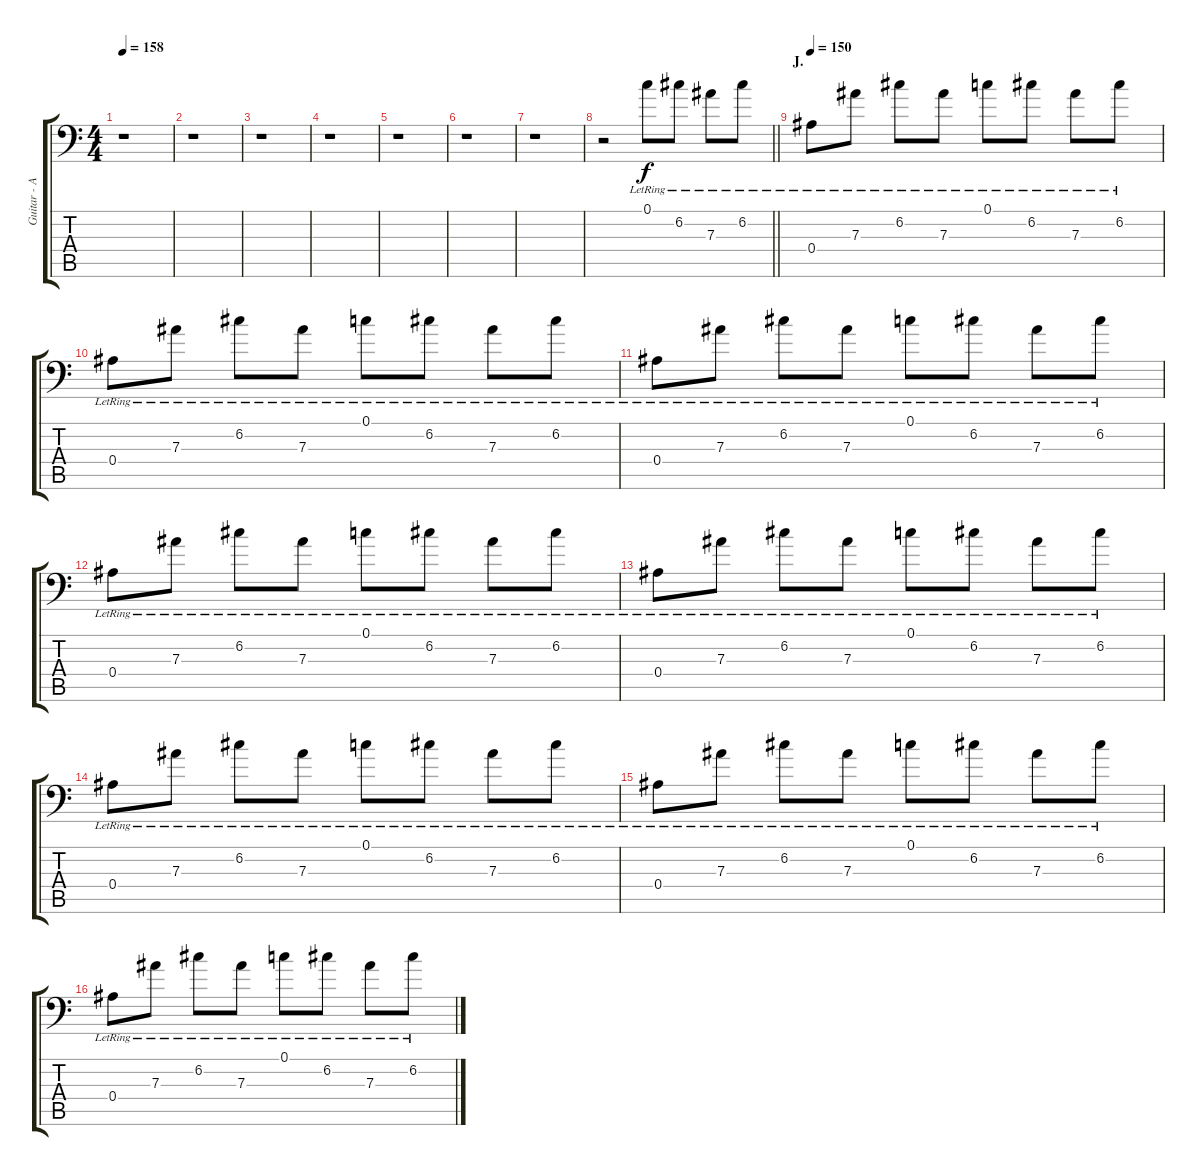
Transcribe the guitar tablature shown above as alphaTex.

\track ("Guitar - Aux. Gtr." "Guitar - A") {instrument acousticguitarsteel}
\staff {score tabs}
\tuning (C4 G3 Eb3 Bb2 F2 Bb1) {hide}
\ts (4 4)
\tempo 158
\clef f4
\ks c
r.1{dy f} |
r.1 |
r.1 |
r.1 |
r.1 |
r.1 |
r.1 |
\barLineRight lightlight
r.2 0.1{lr}.8 6.2{lr}.8 7.3{lr}.8 6.2{lr}.8 |
\section ("" "J.")
\tempo 150
0.4{lr}.8 7.3{lr}.8 6.2{lr}.8 7.3{lr}.8 0.1{lr}.8 6.2{lr}.8 7.3{lr}.8 6.2{lr}.8 |
0.4{lr}.8 7.3{lr}.8 6.2{lr}.8 7.3{lr}.8 0.1{lr}.8 6.2{lr}.8 7.3{lr}.8 6.2{lr}.8 |
0.4{lr}.8 7.3{lr}.8 6.2{lr}.8 7.3{lr}.8 0.1{lr}.8 6.2{lr}.8 7.3{lr}.8 6.2{lr}.8 |
0.4{lr}.8 7.3{lr}.8 6.2{lr}.8 7.3{lr}.8 0.1{lr}.8 6.2{lr}.8 7.3{lr}.8 6.2{lr}.8 |
0.4{lr}.8 7.3{lr}.8 6.2{lr}.8 7.3{lr}.8 0.1{lr}.8 6.2{lr}.8 7.3{lr}.8 6.2{lr}.8 |
0.4{lr}.8 7.3{lr}.8 6.2{lr}.8 7.3{lr}.8 0.1{lr}.8 6.2{lr}.8 7.3{lr}.8 6.2{lr}.8 |
0.4{lr}.8 7.3{lr}.8 6.2{lr}.8 7.3{lr}.8 0.1{lr}.8 6.2{lr}.8 7.3{lr}.8 6.2{lr}.8 |
0.4{lr}.8 7.3{lr}.8 6.2{lr}.8 7.3{lr}.8 0.1{lr}.8 6.2{lr}.8 7.3{lr}.8 6.2{lr}.8
